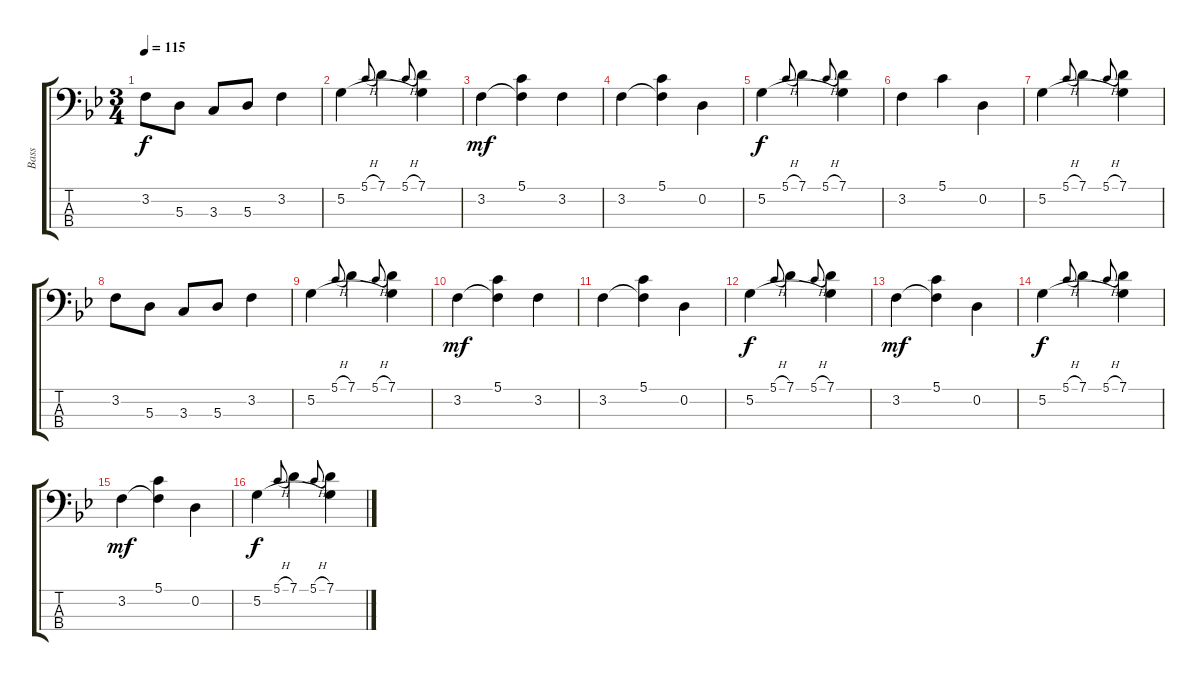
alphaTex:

\track ("Bass" "Bass") {instrument electricbassfinger}
\staff {score tabs}
\tuning (G2 D2 A1 E1) {hide}
\ts (3 4)
\tempo 115
\clef f4
\ks gminor
3.2.8{dy f} 5.3.8 3.3.8 5.3.8 3.2.4 |
5.2.4 5.1{h}.8{gr onbeat} 7.1.4 5.1{h}.8{gr onbeat} (7.1 5.2{t}).4 |
3.2.4{dy mf} (5.1 3.2{t}).4 3.2.4 |
3.2.4 (5.1 3.2{t}).4 0.2.4 |
5.2.4{dy f} 5.1{h}.8{gr onbeat} 7.1.4 5.1{h}.8{gr onbeat} (7.1 5.2{t}).4 |
3.2.4 5.1.4 0.2.4 |
5.2.4 5.1{h}.8{gr onbeat} 7.1.4 5.1{h}.8{gr onbeat} (7.1 5.2{t}).4 |
3.2.8 5.3.8 3.3.8 5.3.8 3.2.4 |
5.2.4 5.1{h}.8{gr onbeat} 7.1.4 5.1{h}.8{gr onbeat} (7.1 5.2{t}).4 |
3.2.4{dy mf} (5.1 3.2{t}).4 3.2.4 |
3.2.4 (5.1 3.2{t}).4 0.2.4 |
5.2.4{dy f} 5.1{h}.8{gr onbeat} 7.1.4 5.1{h}.8{gr onbeat} (7.1 5.2{t}).4 |
3.2.4{dy mf} (5.1 3.2{t}).4 0.2.4 |
5.2.4{dy f} 5.1{h}.8{gr onbeat} 7.1.4 5.1{h}.8{gr onbeat} (7.1 5.2{t}).4 |
3.2.4{dy mf} (5.1 3.2{t}).4 0.2.4 |
5.2.4{dy f} 5.1{h}.8{gr onbeat} 7.1.4 5.1{h}.8{gr onbeat} (7.1 5.2{t}).4
